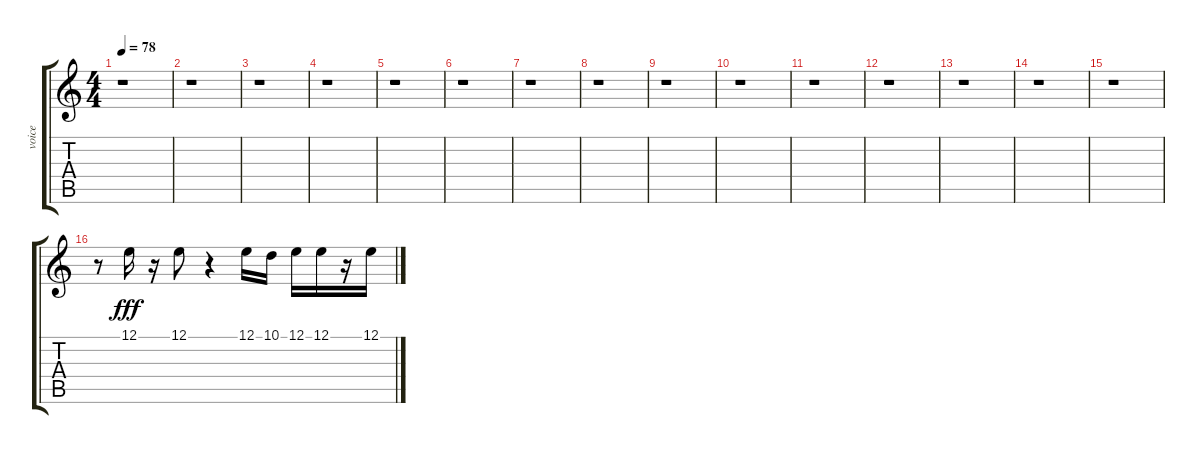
\track ("voice" "voice") {instrument altosax}
\staff {score tabs}
\tuning (E4 B3 G3 D3 A2 E2) {hide}
\ts (4 4)
\tempo 78
\clef g2
\ks c
r.1{dy f} |
r.1 |
r.1 |
r.1 |
r.1 |
r.1 |
r.1 |
r.1 |
r.1 |
r.1 |
r.1 |
r.1 |
r.1 |
r.1 |
r.1 |
r.8 12.1.16{dy fff} r.16 12.1.8 r.4 12.1.16 10.1.16 12.1.16 12.1.16 r.16 12.1.16
